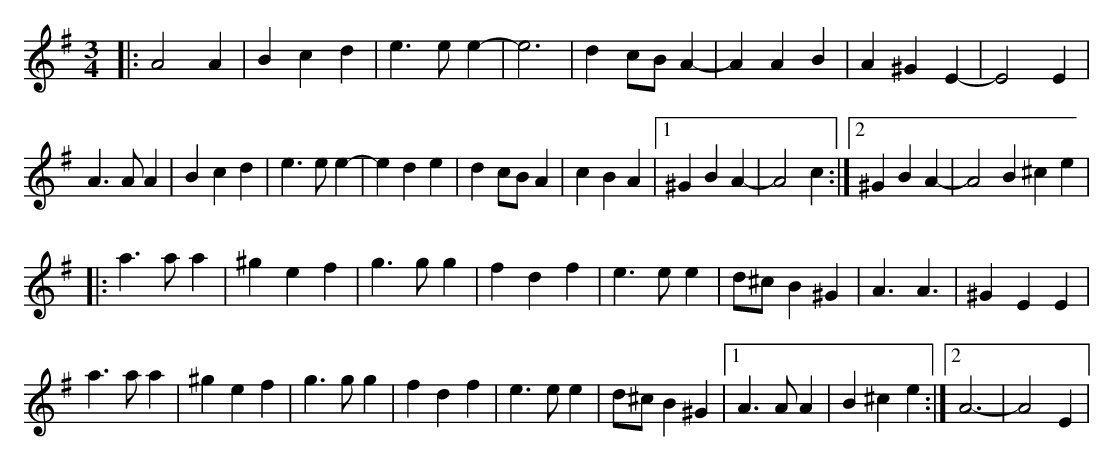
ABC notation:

X:1
M:3/4
K:Ador
|:A4A2|B2c2d2|e3e e2-|e6|d2cB A2-|A2A2B2|A2^G2E2-|E4E2|
A3A A2|B2c2d2|e3e e2-|e2d2e2|d2cBA2|c2B2A2|1 ^G2B2A2-|A4c2:|2 ^G2B2A2-|A4B2^c2e2|
|:a3a a2|^g2e2f2|g3gg2|f2d2f2|e3e e2|d^c B2^G2|A3A3|^G2E2E2|
a3a a2|^g2e2f2|g3gg2|f2d2f2|e3e e2|d^c B2^G2|1 A3A A2|B2^c2e2:|2 A6-|A4E2|
